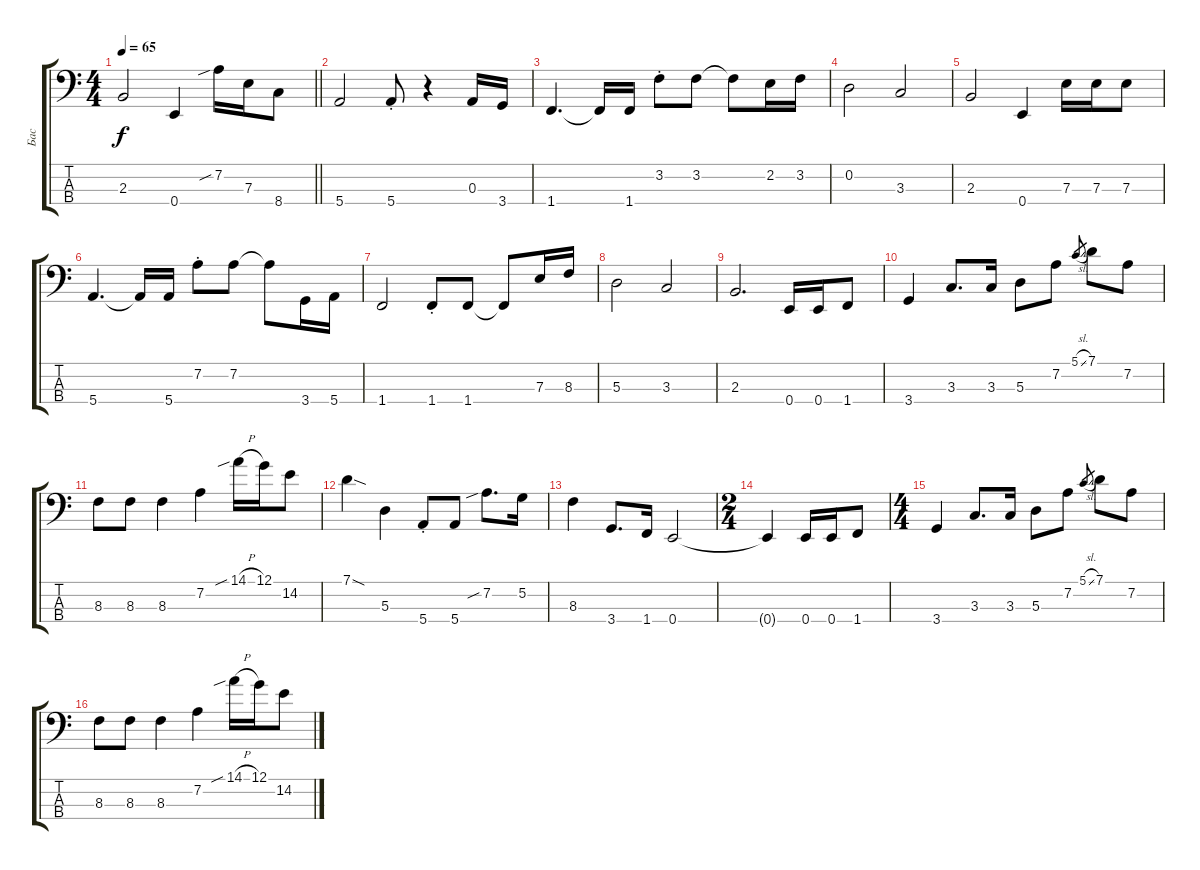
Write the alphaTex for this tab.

\track ("Бас" "Бас") {instrument electricbassfinger}
\staff {score tabs}
\tuning (G2 D2 A1 E1) {hide}
\ts (4 4)
\tempo 65
\clef f4
\barLineRight lightlight
\ks c
2.3.2{dy f} 0.4.4 7.2{sib}.16 7.3.16 8.4.8 |
5.4.2 5.4{st}.8 r.4 0.3.16 3.4.16 |
1.4.4{d} 1.4{t}.16 1.4.16 3.2{st}.8 3.2.8 3.2{t}.8 2.2.16 3.2.16 |
0.2.2 3.3.2 |
2.3.2 0.4.4 7.3.16 7.3.16 7.3.8 |
5.4.4{d} 5.4{t}.16 5.4.16 7.2{st}.8 7.2.8 7.2{t}.8 3.4.16 5.4.16 |
1.4.2 1.4{st}.8 1.4.8 1.4{t}.8 7.3.16 8.3.16 |
5.3.2 3.3.2 |
2.3.2{d} 0.4.16 0.4.16 1.4.8 |
3.4.4 3.3.8{d} 3.3.16 5.3.8 7.2.8 5.1{sl}.8{gr} 7.1.8 7.2.8 |
8.3.8 8.3.8 8.3.4 7.2.4 14.1{sib h}.16 12.1.16 14.2.8 |
7.1{sod}.4 5.3.4 5.4{st}.8 5.4.8 7.2{sib}.8{d} 5.2.16 |
8.3.4 3.4.8{d} 1.4.16 0.4.2 |
\ts (2 4)
0.4{t}.4 0.4.16 0.4.16 1.4.8 |
\ts (4 4)
3.4.4 3.3.8{d} 3.3.16 5.3.8 7.2.8 5.1{sl}.8{gr} 7.1.8 7.2.8 |
8.3.8 8.3.8 8.3.4 7.2.4 14.1{sib h}.16 12.1.16 14.2.8
